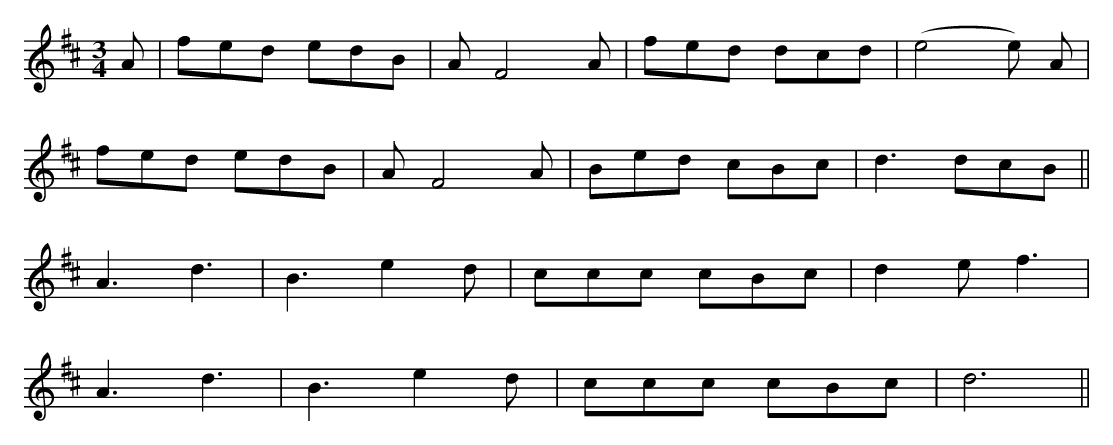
X:1
M:3/4
K:D
A|fed edB|AF4 A|fed dcd|(e4e) A|
fed edB|AF4 A|Bed cBc|d3 dcB||
A3 d3|B3 e2d|ccc cBc|d2e f3|
A3 d3|B3 e2d|ccc cBc|d6||
